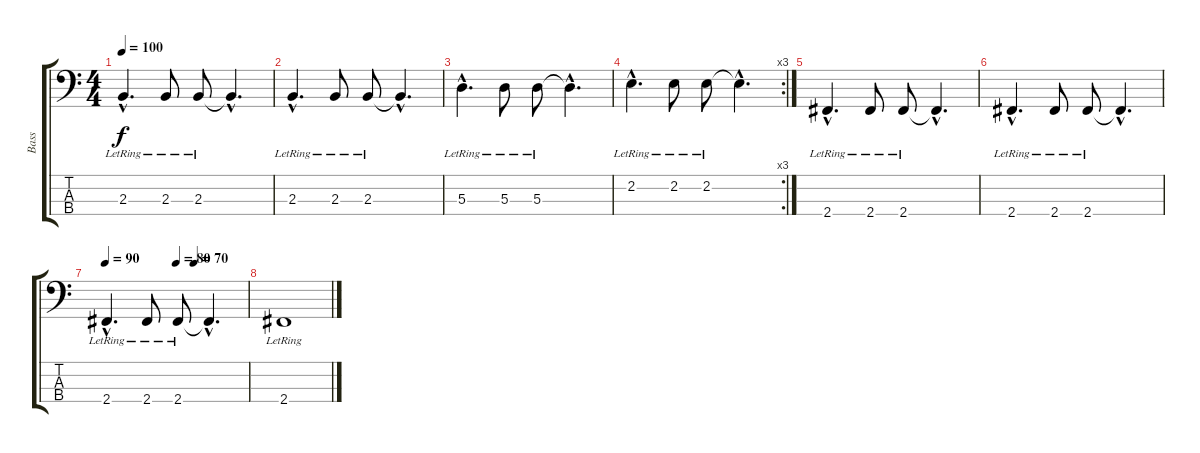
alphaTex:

\track ("Bass" "Bass") {instrument electricbassfinger}
\staff {score tabs}
\tuning (G2 D2 A1 E1) {hide}
\ts (4 4)
\tempo 100
\clef f4
\ks c
2.3{hac lr}.4{d dy f} 2.3{lr}.8 2.3{lr}.8 2.3{hac t}.4{d} |
2.3{hac lr}.4{d} 2.3{lr}.8 2.3{lr}.8 2.3{hac t}.4{d} |
5.3{hac lr}.4{d} 5.3{lr}.8 5.3{lr}.8 5.3{hac t}.4{d} |
\rc 3
2.2{hac lr}.4{d} 2.2{lr}.8 2.2{lr}.8 2.2{hac t}.4{d} |
2.4{hac lr}.4{d} 2.4{lr}.8 2.4{lr}.8 2.4{hac t}.4{d} |
2.4{hac lr}.4{d} 2.4{lr}.8 2.4{lr}.8 2.4{hac t}.4{d} |
\tempo 90
\tempo (80 0.5)
\tempo (70 0.625)
2.4{hac lr}.4{d} 2.4{lr}.8 2.4{lr}.8 2.4{hac t}.4{d} |
2.4{lr}.1
